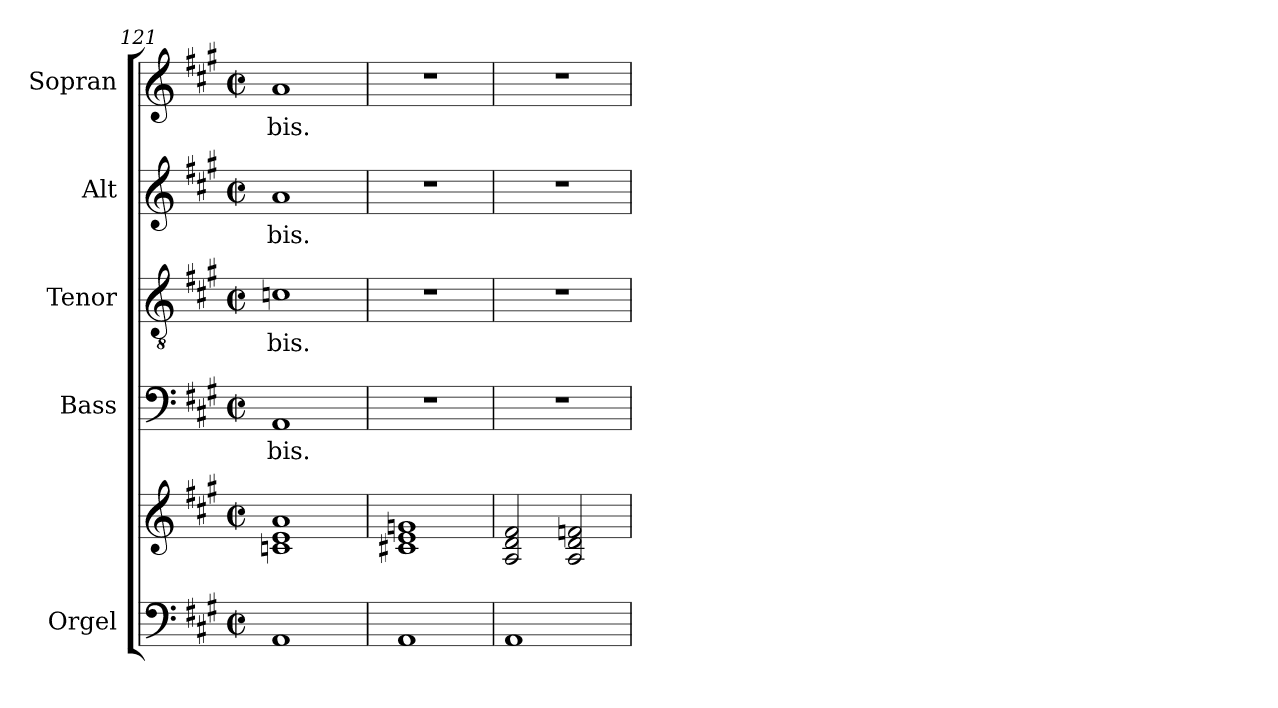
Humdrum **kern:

**kern	**kern	**kern	**text	**kern	**text	**kern	**text	**kern	**text
*part5	*part5	*part4	*part4	*part3	*part3	*part2	*part2	*part1	*part1
*staff6	*staff5	*staff4	*staff4	*staff3	*staff3	*staff2	*staff2	*staff1	*staff1
*I"Orgel	*	*I"Bass	*	*I"Tenor	*	*I"Alt	*	*I"Sopran	*
*I'Org.	*	*I'B.	*	*I'T.	*	*I'A.	*	*I'S.	*
*clefF4	*clefG2	*clefF4	*	*clefGv2	*	*clefG2	*	*clefG2	*
*k[f#c#g#]	*k[f#c#g#]	*k[f#c#g#]	*	*k[f#c#g#]	*	*k[f#c#g#]	*	*k[f#c#g#]	*
*A:	*A:	*A:	*	*A:	*	*A:	*	*A:	*
*M2/2	*M2/2	*M2/2	*	*M2/2	*	*M2/2	*	*M2/2	*
*met(c|)	*met(c|)	*met(c|)	*	*met(c|)	*	*met(c|)	*	*met(c|)	*
=121	=121	=121	=121	=121	=121	=121	=121	=121	=121
!	!	!	!LO:LY:b	!	!LO:LY:b	!	!LO:LY:b	!	!LO:LY:b
1AA	1cn 1e 1a	1AA	-bis.	1cn	-bis.	1a	-bis.	1a	-bis.
!!LO:LB:g=z
=122	=122	=122	=122	=122	=122	=122	=122	=122	=122
1AA	1c#X 1e 1gn	1r	.	1r	.	1r	.	1r	.
=123	=123	=123	=123	=123	=123	=123	=123	=123	=123
1AA	2A/ 2d/ 2f#/	1r	.	1r	.	1r	.	1r	.
.	2A/ 2d/ 2fn/	.	.	.	.	.	.	.	.
=	=	=	=	=	=	=	=	=	=
*-	*-	*-	*-	*-	*-	*-	*-	*-	*-
